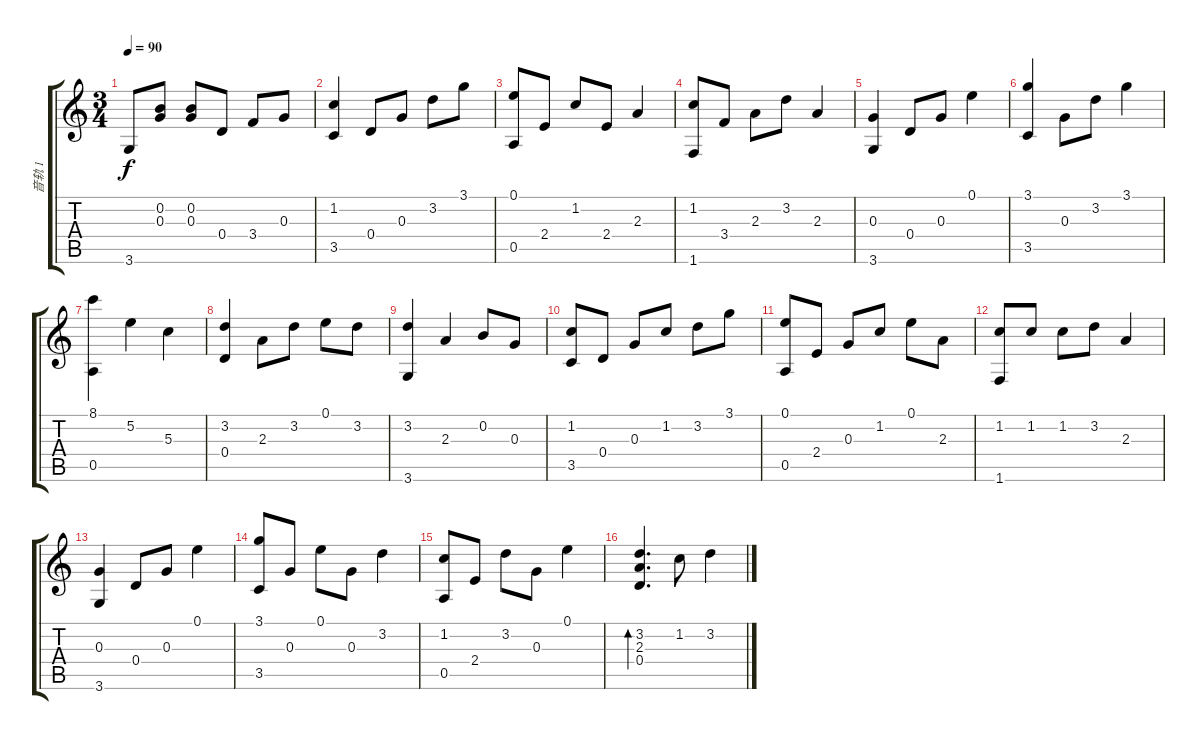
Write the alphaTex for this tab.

\track ("音轨 1" "音轨 1") {instrument acousticguitarsteel}
\staff {score tabs}
\tuning (E4 B3 G3 D3 A2 E2) {hide}
\ts (3 4)
\tempo 90
\clef g2
\ks c
3.6.8{dy f} (0.2 0.3).8 (0.2 0.3).8 0.4.8 3.4.8 0.3.8 |
(1.2 3.5).4 0.4.8 0.3.8 3.2.8 3.1.8 |
(0.1 0.5).8 2.4.8 1.2.8 2.4.8 2.3.4 |
(1.2 1.6).8 3.4.8 2.3.8 3.2.8 2.3.4 |
(0.3 3.6).4 0.4.8 0.3.8 0.1.4 |
(3.1 3.5).4 0.3.8 3.2.8 3.1.4 |
(8.1 0.5).4 5.2.4 5.3.4 |
(3.2 0.4).4 2.3.8 3.2.8 0.1.8 3.2.8 |
(3.2 3.6).4 2.3.4 0.2.8 0.3.8 |
(1.2 3.5).8 0.4.8 0.3.8 1.2.8 3.2.8 3.1.8 |
(0.1 0.5).8 2.4.8 0.3.8 1.2.8 0.1.8 2.3.8 |
(1.2 1.6).8 1.2.8 1.2.8 3.2.8 2.3.4 |
(0.3 3.6).4 0.4.8 0.3.8 0.1.4 |
(3.1 3.5).8 0.3.8 0.1.8 0.3.8 3.2.4 |
(1.2 0.5).8 2.4.8 3.2.8 0.3.8 0.1.4 |
(3.2 2.3 0.4).4{d bd 240} 1.2.8 3.2.4
